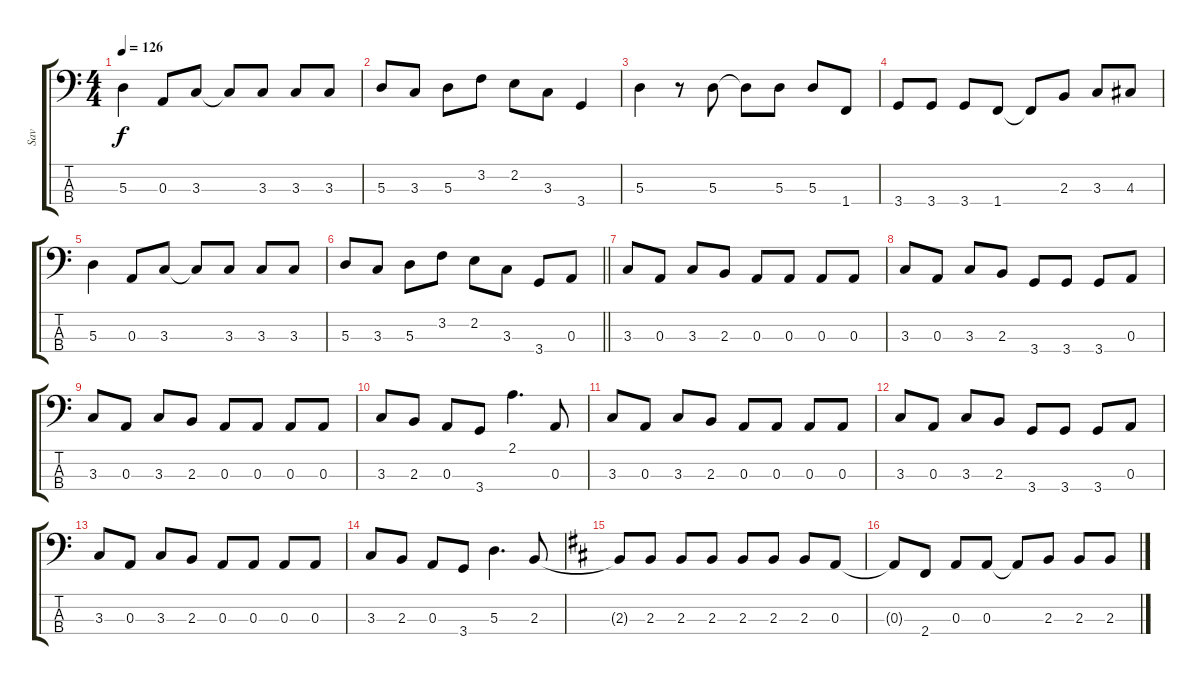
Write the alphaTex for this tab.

\track ("Sav" "Sav") {instrument electricbassfinger}
\staff {score tabs}
\tuning (G2 D2 A1 E1) {hide}
\ts (4 4)
\tempo 126
\clef f4
\ks aminor
5.3.4{dy f} 0.3.8 3.3.8 3.3{t}.8 3.3.8 3.3.8 3.3.8 |
5.3.8 3.3.8 5.3.8 3.2.8 2.2.8 3.3.8 3.4.4 |
5.3.4 r.8 5.3.8 5.3{t}.8 5.3.8 5.3.8 1.4.8 |
3.4.8 3.4.8 3.4.8 1.4.8 1.4{t}.8 2.3.8 3.3.8 4.3.8 |
5.3.4 0.3.8 3.3.8 3.3{t}.8 3.3.8 3.3.8 3.3.8 |
\barLineRight lightlight
5.3.8 3.3.8 5.3.8 3.2.8 2.2.8 3.3.8 3.4.8 0.3.8 |
3.3.8 0.3.8 3.3.8 2.3.8 0.3.8 0.3.8 0.3.8 0.3.8 |
3.3.8 0.3.8 3.3.8 2.3.8 3.4.8 3.4.8 3.4.8 0.3.8 |
3.3.8 0.3.8 3.3.8 2.3.8 0.3.8 0.3.8 0.3.8 0.3.8 |
3.3.8 2.3.8 0.3.8 3.4.8 2.1.4{d} 0.3.8 |
3.3.8 0.3.8 3.3.8 2.3.8 0.3.8 0.3.8 0.3.8 0.3.8 |
3.3.8 0.3.8 3.3.8 2.3.8 3.4.8 3.4.8 3.4.8 0.3.8 |
3.3.8 0.3.8 3.3.8 2.3.8 0.3.8 0.3.8 0.3.8 0.3.8 |
3.3.8 2.3.8 0.3.8 3.4.8 5.3.4{d} 2.3.8 |
\ks bminor
2.3{t}.8 2.3.8 2.3.8 2.3.8 2.3.8 2.3.8 2.3.8 0.3.8 |
0.3{t}.8 2.4.8 0.3.8 0.3.8 0.3{t}.8 2.3.8 2.3.8 2.3.8
